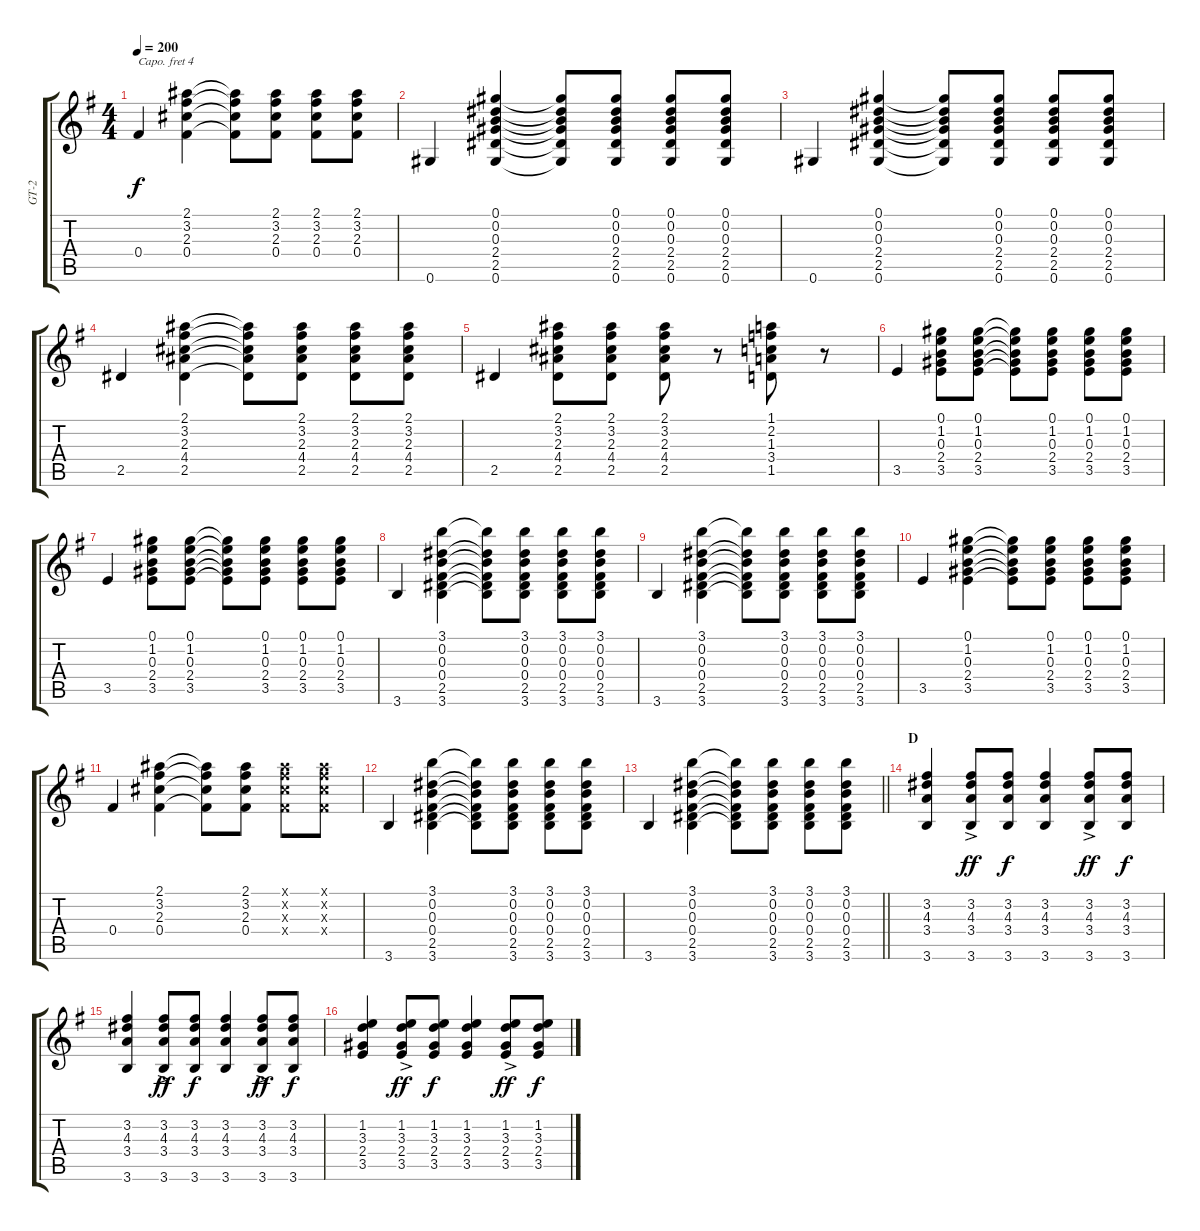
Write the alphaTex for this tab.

\track ("GT-2" "GT-2") {instrument acousticguitarsteel}
\staff {score tabs}
\capo 4
\tuning (E4 B3 G3 D3 A2 E2) {hide}
\ts (4 4)
\tempo 200
\clef g2
\ks g
0.4.4{dy f} (2.1 3.2 2.3 0.4).4 (2.1{t} 3.2{t} 2.3{t} 0.4{t}).8 (2.1 3.2 2.3 0.4).8 (2.1 3.2 2.3 0.4).8 (2.1 3.2 2.3 0.4).8 |
0.6.4 (0.1 0.2 0.3 2.4 2.5 0.6).4 (0.1{t} 0.2{t} 0.3{t} 2.4{t} 2.5{t} 0.6{t}).8 (0.1 0.2 0.3 2.4 2.5 0.6).8 (0.1 0.2 0.3 2.4 2.5 0.6).8 (0.1 0.2 0.3 2.4 2.5 0.6).8 |
0.6.4 (0.1 0.2 0.3 2.4 2.5 0.6).4 (0.1{t} 0.2{t} 0.3{t} 2.4{t} 2.5{t} 0.6{t}).8 (0.1 0.2 0.3 2.4 2.5 0.6).8 (0.1 0.2 0.3 2.4 2.5 0.6).8 (0.1 0.2 0.3 2.4 2.5 0.6).8 |
2.5.4 (2.1 3.2 2.3 4.4 2.5).4 (2.1{t} 3.2{t} 2.3{t} 4.4{t} 2.5{t}).8 (2.1 3.2 2.3 4.4 2.5).8 (2.1 3.2 2.3 4.4 2.5).8 (2.1 3.2 2.3 4.4 2.5).8 |
2.5.4 (2.1 3.2 2.3 4.4 2.5).8 (2.1 3.2 2.3 4.4 2.5).8 (2.1 3.2 2.3 4.4 2.5).8 r.8 (1.1 2.2 1.3 3.4 1.5).8 r.8 |
3.5.4 (0.1 1.2 0.3 2.4 3.5).8 (0.1 1.2 0.3 2.4 3.5).8 (0.1{t} 1.2{t} 0.3{t} 2.4{t} 3.5{t}).8 (0.1 1.2 0.3 2.4 3.5).8 (0.1 1.2 0.3 2.4 3.5).8 (0.1 1.2 0.3 2.4 3.5).8 |
3.5.4 (0.1 1.2 0.3 2.4 3.5).8 (0.1 1.2 0.3 2.4 3.5).8 (0.1{t} 1.2{t} 0.3{t} 2.4{t} 3.5{t}).8 (0.1 1.2 0.3 2.4 3.5).8 (0.1 1.2 0.3 2.4 3.5).8 (0.1 1.2 0.3 2.4 3.5).8 |
3.6.4 (3.1 0.2 0.3 0.4 2.5 3.6).4 (3.1{t} 0.2{t} 0.3{t} 0.4{t} 2.5{t} 3.6{t}).8 (3.1 0.2 0.3 0.4 2.5 3.6).8 (3.1 0.2 0.3 0.4 2.5 3.6).8 (3.1 0.2 0.3 0.4 2.5 3.6).8 |
3.6.4 (3.1 0.2 0.3 0.4 2.5 3.6).4 (3.1{t} 0.2{t} 0.3{t} 0.4{t} 2.5{t} 3.6{t}).8 (3.1 0.2 0.3 0.4 2.5 3.6).8 (3.1 0.2 0.3 0.4 2.5 3.6).8 (3.1 0.2 0.3 0.4 2.5 3.6).8 |
3.5.4 (0.1 1.2 0.3 2.4 3.5).4 (0.1{t} 1.2{t} 0.3{t} 2.4{t} 3.5{t}).8 (0.1 1.2 0.3 2.4 3.5).8 (0.1 1.2 0.3 2.4 3.5).8 (0.1 1.2 0.3 2.4 3.5).8 |
0.4.4 (2.1 3.2 2.3 0.4).4 (2.1{t} 3.2{t} 2.3{t} 0.4{t}).8 (2.1 3.2 2.3 0.4).8 (2.1{x} 3.2{x} 2.3{x} 0.4{x}).8 (2.1{x} 3.2{x} 2.3{x} 0.4{x}).8 |
3.6.4 (3.1 0.2 0.3 0.4 2.5 3.6).4 (3.1{t} 0.2{t} 0.3{t} 0.4{t} 2.5{t} 3.6{t}).8 (3.1 0.2 0.3 0.4 2.5 3.6).8 (3.1 0.2 0.3 0.4 2.5 3.6).8 (3.1 0.2 0.3 0.4 2.5 3.6).8 |
\barLineRight lightlight
3.6.4 (3.1 0.2 0.3 0.4 2.5 3.6).4 (3.1{t} 0.2{t} 0.3{t} 0.4{t} 2.5{t} 3.6{t}).8 (3.1 0.2 0.3 0.4 2.5 3.6).8 (3.1 0.2 0.3 0.4 2.5 3.6).8 (3.1 0.2 0.3 0.4 2.5 3.6).8 |
\section ("" "D")
(3.2 4.3 3.4 3.6).4 (3.2{ac} 4.3 3.4 3.6).8{dy ff} (3.2 4.3 3.4 3.6).8{dy f} (3.2 4.3 3.4 3.6).4 (3.2{ac} 4.3 3.4 3.6).8{dy ff} (3.2 4.3 3.4 3.6).8{dy f} |
(3.2 4.3 3.4 3.6).4 (3.2{ac} 4.3 3.4 3.6).8{dy ff} (3.2 4.3 3.4 3.6).8{dy f} (3.2 4.3 3.4 3.6).4 (3.2{ac} 4.3 3.4 3.6).8{dy ff} (3.2 4.3 3.4 3.6).8{dy f} |
(1.2 3.3 2.4 3.5).4 (1.2 3.3 2.4{ac} 3.5).8{dy ff} (1.2 3.3 2.4 3.5).8{dy f} (1.2 3.3 2.4 3.5).4 (1.2 3.3 2.4{ac} 3.5).8{dy ff} (1.2 3.3 2.4 3.5).8{dy f}
